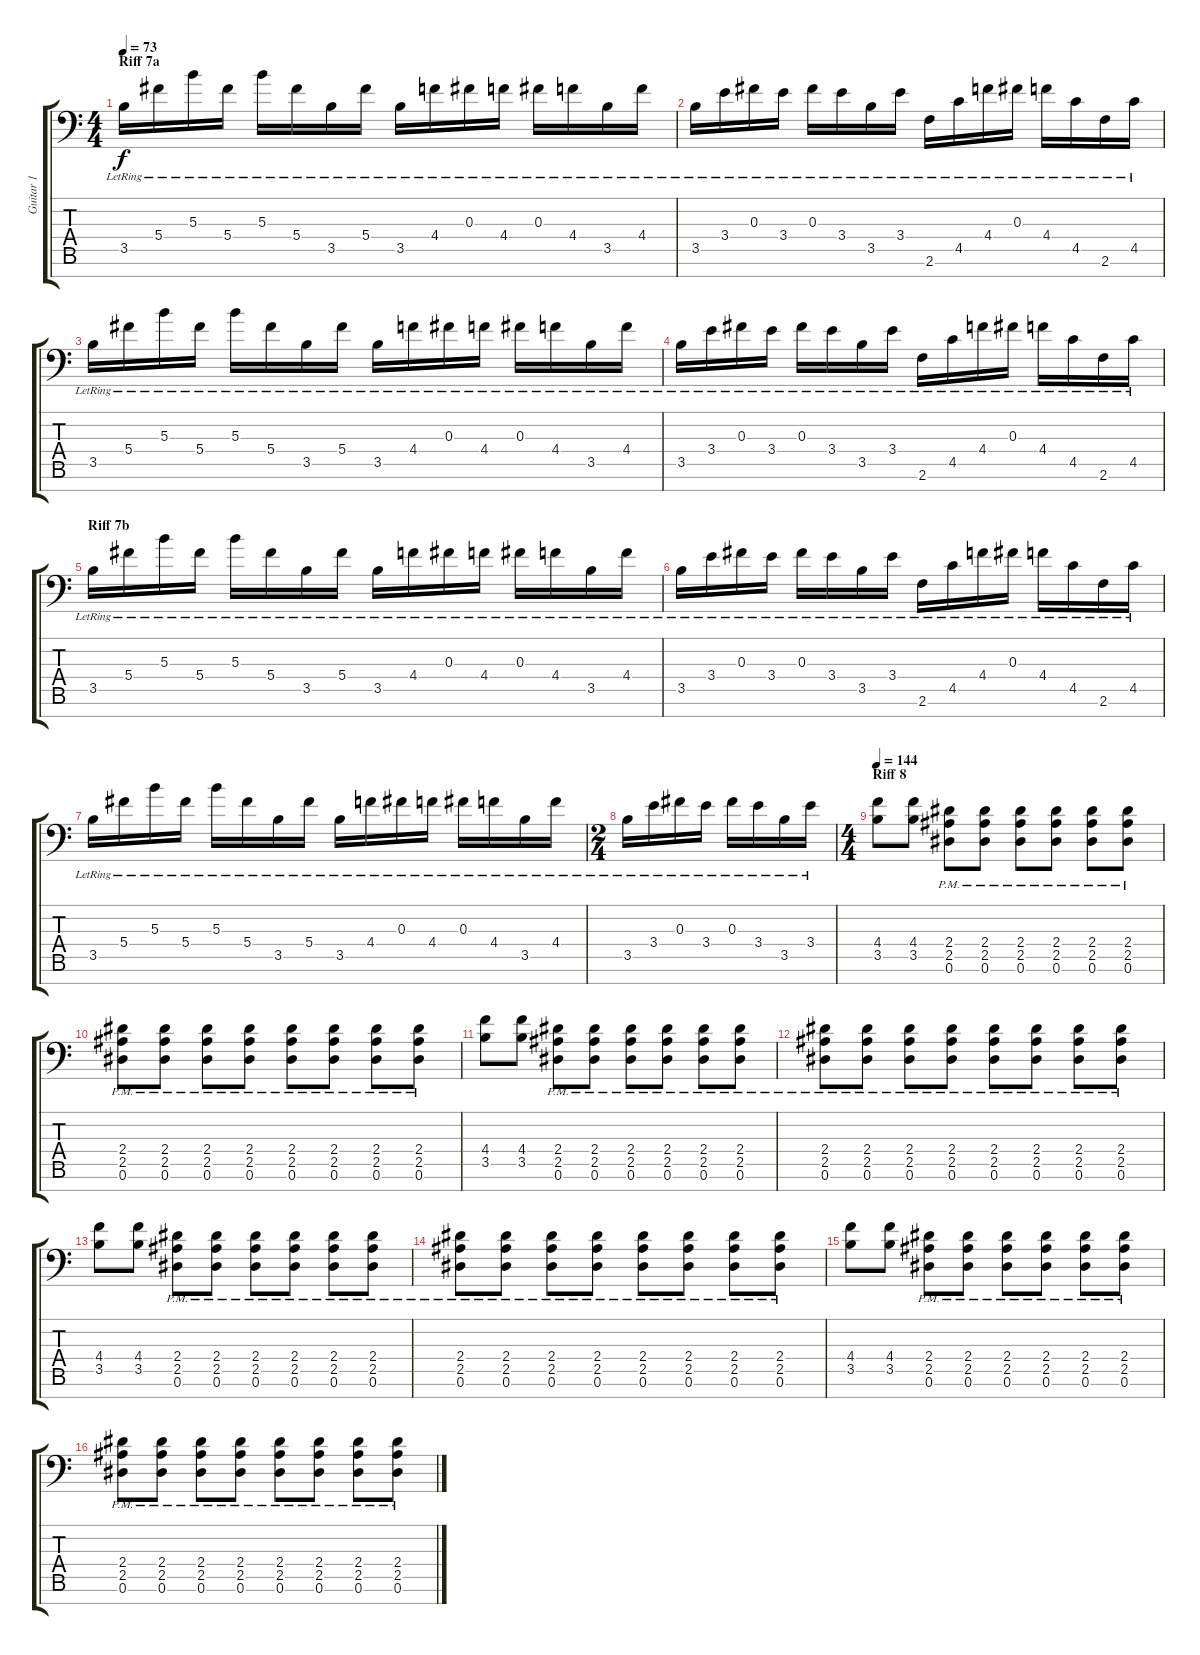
\track ("Guitar 1" "Guitar 1") {instrument distortionguitar}
\staff {score tabs}
\tuning (Eb4 Bb3 Gb3 Db3 Ab2 Eb2 Bb1) {hide}
\ts (4 4)
\section ("" "Riff 7a")
\tempo 73
\clef f4
\ks c
3.5{lr}.16{dy f} 5.4{lr}.16 5.3{lr}.16 5.4{lr}.16 5.3{lr}.16 5.4{lr}.16 3.5{lr}.16 5.4{lr}.16 3.5{lr}.16 4.4{lr}.16 0.3{lr}.16 4.4{lr}.16 0.3{lr}.16 4.4{lr}.16 3.5{lr}.16 4.4{lr}.16 |
3.5{lr}.16 3.4{lr}.16 0.3{lr}.16 3.4{lr}.16 0.3{lr}.16 3.4{lr}.16 3.5{lr}.16 3.4{lr}.16 2.6{lr}.16 4.5{lr}.16 4.4{lr}.16 0.3{lr}.16 4.4{lr}.16 4.5{lr}.16 2.6{lr}.16 4.5{lr}.16 |
3.5{lr}.16 5.4{lr}.16 5.3{lr}.16 5.4{lr}.16 5.3{lr}.16 5.4{lr}.16 3.5{lr}.16 5.4{lr}.16 3.5{lr}.16 4.4{lr}.16 0.3{lr}.16 4.4{lr}.16 0.3{lr}.16 4.4{lr}.16 3.5{lr}.16 4.4{lr}.16 |
3.5{lr}.16 3.4{lr}.16 0.3{lr}.16 3.4{lr}.16 0.3{lr}.16 3.4{lr}.16 3.5{lr}.16 3.4{lr}.16 2.6{lr}.16 4.5{lr}.16 4.4{lr}.16 0.3{lr}.16 4.4{lr}.16 4.5{lr}.16 2.6{lr}.16 4.5{lr}.16 |
\section ("" "Riff 7b")
3.5{lr}.16 5.4{lr}.16 5.3{lr}.16 5.4{lr}.16 5.3{lr}.16 5.4{lr}.16 3.5{lr}.16 5.4{lr}.16 3.5{lr}.16 4.4{lr}.16 0.3{lr}.16 4.4{lr}.16 0.3{lr}.16 4.4{lr}.16 3.5{lr}.16 4.4{lr}.16 |
3.5{lr}.16 3.4{lr}.16 0.3{lr}.16 3.4{lr}.16 0.3{lr}.16 3.4{lr}.16 3.5{lr}.16 3.4{lr}.16 2.6{lr}.16 4.5{lr}.16 4.4{lr}.16 0.3{lr}.16 4.4{lr}.16 4.5{lr}.16 2.6{lr}.16 4.5{lr}.16 |
3.5{lr}.16 5.4{lr}.16 5.3{lr}.16 5.4{lr}.16 5.3{lr}.16 5.4{lr}.16 3.5{lr}.16 5.4{lr}.16 3.5{lr}.16 4.4{lr}.16 0.3{lr}.16 4.4{lr}.16 0.3{lr}.16 4.4{lr}.16 3.5{lr}.16 4.4{lr}.16 |
\ts (2 4)
3.5{lr}.16 3.4{lr}.16 0.3{lr}.16 3.4{lr}.16 0.3{lr}.16 3.4{lr}.16 3.5{lr}.16 3.4{lr}.16 |
\ts (4 4)
\section ("" "Riff 8")
\tempo 144
(4.4 3.5).8{instrument distortionguitar} (4.4 3.5).8 (2.4{pm} 2.5{pm} 0.6{pm}).8 (2.4{pm} 2.5{pm} 0.6{pm}).8 (2.4{pm} 2.5{pm} 0.6{pm}).8 (2.4{pm} 2.5{pm} 0.6{pm}).8 (2.4{pm} 2.5{pm} 0.6{pm}).8 (2.4{pm} 2.5{pm} 0.6{pm}).8 |
(2.4{pm} 2.5{pm} 0.6{pm}).8 (2.4{pm} 2.5{pm} 0.6{pm}).8 (2.4{pm} 2.5{pm} 0.6{pm}).8 (2.4{pm} 2.5{pm} 0.6{pm}).8 (2.4{pm} 2.5{pm} 0.6{pm}).8 (2.4{pm} 2.5{pm} 0.6{pm}).8 (2.4{pm} 2.5{pm} 0.6{pm}).8 (2.4{pm} 2.5{pm} 0.6{pm}).8 |
(4.4 3.5).8 (4.4 3.5).8 (2.4{pm} 2.5{pm} 0.6{pm}).8 (2.4{pm} 2.5{pm} 0.6{pm}).8 (2.4{pm} 2.5{pm} 0.6{pm}).8 (2.4{pm} 2.5{pm} 0.6{pm}).8 (2.4{pm} 2.5{pm} 0.6{pm}).8 (2.4{pm} 2.5{pm} 0.6{pm}).8 |
(2.4{pm} 2.5{pm} 0.6{pm}).8 (2.4{pm} 2.5{pm} 0.6{pm}).8 (2.4{pm} 2.5{pm} 0.6{pm}).8 (2.4{pm} 2.5{pm} 0.6{pm}).8 (2.4{pm} 2.5{pm} 0.6{pm}).8 (2.4{pm} 2.5{pm} 0.6{pm}).8 (2.4{pm} 2.5{pm} 0.6{pm}).8 (2.4{pm} 2.5{pm} 0.6{pm}).8 |
(4.4 3.5).8 (4.4 3.5).8 (2.4{pm} 2.5{pm} 0.6{pm}).8 (2.4{pm} 2.5{pm} 0.6{pm}).8 (2.4{pm} 2.5{pm} 0.6{pm}).8 (2.4{pm} 2.5{pm} 0.6{pm}).8 (2.4{pm} 2.5{pm} 0.6{pm}).8 (2.4{pm} 2.5{pm} 0.6{pm}).8 |
(2.4{pm} 2.5{pm} 0.6{pm}).8 (2.4{pm} 2.5{pm} 0.6{pm}).8 (2.4{pm} 2.5{pm} 0.6{pm}).8 (2.4{pm} 2.5{pm} 0.6{pm}).8 (2.4{pm} 2.5{pm} 0.6{pm}).8 (2.4{pm} 2.5{pm} 0.6{pm}).8 (2.4{pm} 2.5{pm} 0.6{pm}).8 (2.4{pm} 2.5{pm} 0.6{pm}).8 |
(4.4 3.5).8 (4.4 3.5).8 (2.4{pm} 2.5{pm} 0.6{pm}).8 (2.4{pm} 2.5{pm} 0.6{pm}).8 (2.4{pm} 2.5{pm} 0.6{pm}).8 (2.4{pm} 2.5{pm} 0.6{pm}).8 (2.4{pm} 2.5{pm} 0.6{pm}).8 (2.4{pm} 2.5{pm} 0.6{pm}).8 |
(2.4{pm} 2.5{pm} 0.6{pm}).8 (2.4{pm} 2.5{pm} 0.6{pm}).8 (2.4{pm} 2.5{pm} 0.6{pm}).8 (2.4{pm} 2.5{pm} 0.6{pm}).8 (2.4{pm} 2.5{pm} 0.6{pm}).8 (2.4{pm} 2.5{pm} 0.6{pm}).8 (2.4{pm} 2.5{pm} 0.6{pm}).8 (2.4{pm} 2.5{pm} 0.6{pm}).8
